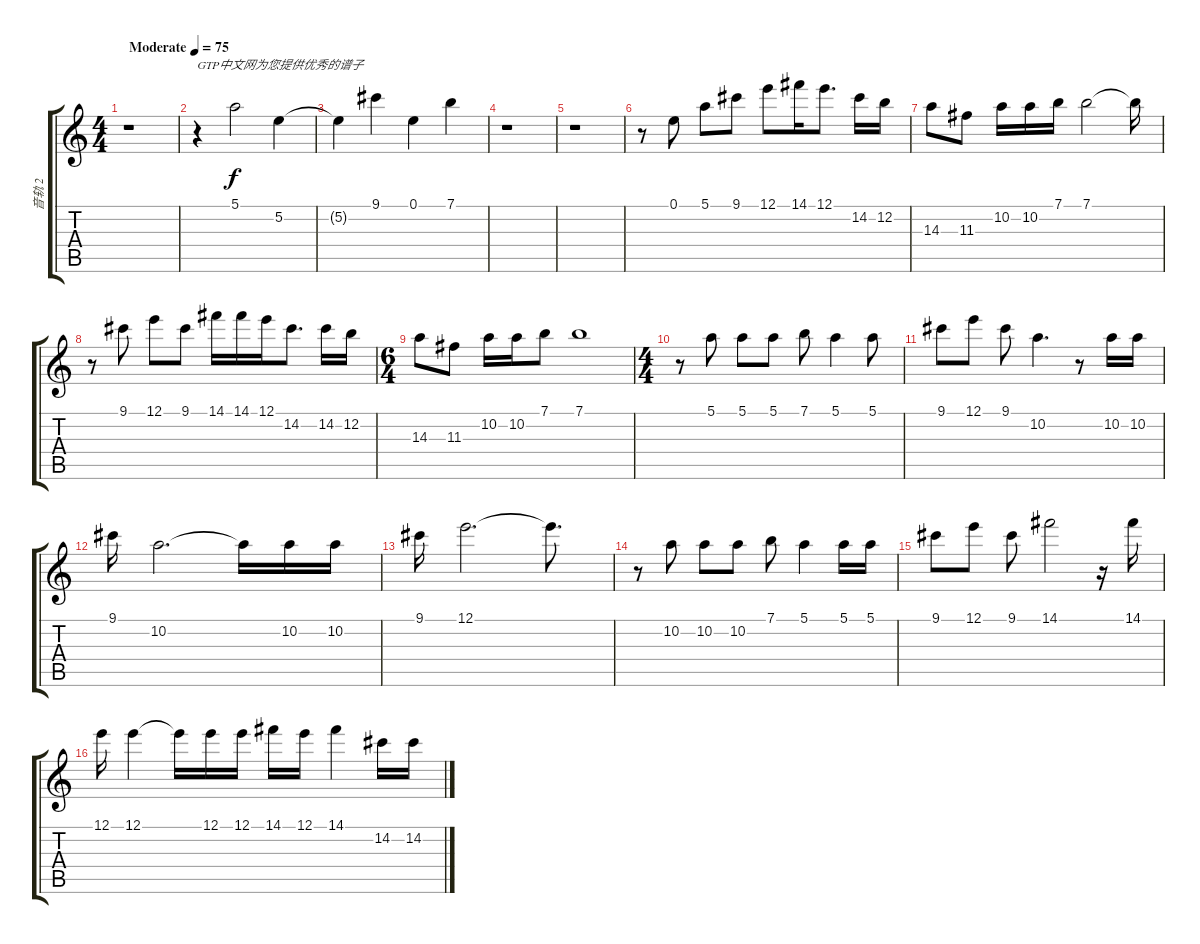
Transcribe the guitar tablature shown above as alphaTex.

\track ("音轨 2" "音轨 2") {instrument electricguitarmuted}
\staff {score tabs}
\tuning (E4 B3 G3 D3 A2 E2) {hide}
\ts (4 4)
\tempo (75 "Moderate")
\clef g2
\ks c
r.1{dy f instrument electricguitarmuted} |
r.4{txt "GTP中文网为您提供优秀的谱子"} 5.1.2 5.2.4 |
5.2{t}.4 9.1.4 0.1.4 7.1.4 |
r.1 |
r.1 |
r.8 0.1.8 5.1.8 9.1.8 12.1.8 14.1.16 12.1.8{d} 14.2.16 12.2.16 |
14.3.8 11.3.8 10.2.16 10.2.16 7.1.16 7.1.2 7.1{t}.16 |
r.8 9.1.8 12.1.8 9.1.8 14.1.16 14.1.16 12.1.16 14.2.8{d} 14.2.16 12.2.16 |
\ts (6 4)
14.3.8 11.3.8 10.2.16 10.2.16 7.1.8 7.1.1 |
\ts (4 4)
r.8 5.1.8 5.1.8 5.1.8 7.1.8 5.1.4 5.1.8 |
9.1.8 12.1.8 9.1.8 10.2.4{d} r.8 10.2.16 10.2.16 |
9.1.16 10.2.2{d} 10.2{t}.16 10.2.16 10.2.16 |
9.1.16 12.1.2{d} 12.1{t}.8{d} |
r.8 10.2.8 10.2.8 10.2.8 7.1.8 5.1.4 5.1.16 5.1.16 |
9.1.8 12.1.8 9.1.8 14.1.2 r.16 14.1.16 |
12.1.16 12.1.4 12.1{t}.16 12.1.16 12.1.16 14.1.16 12.1.16 14.1.4 14.2.16 14.2.16
